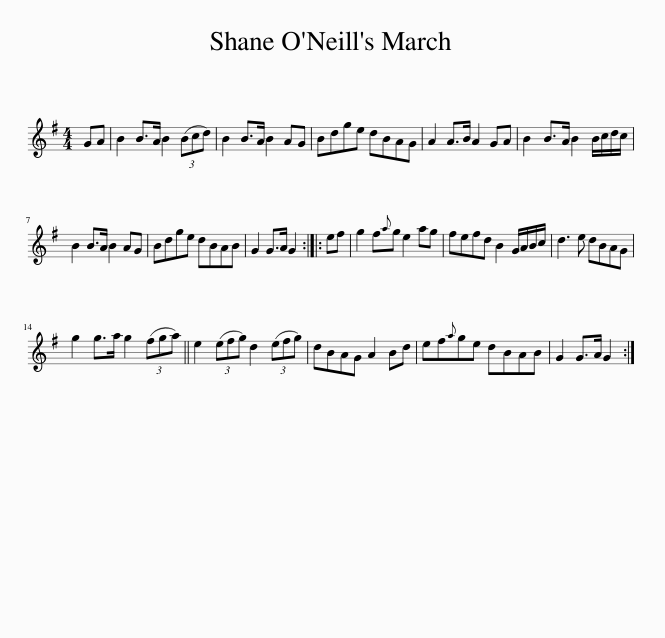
X:1
L:1/8
M:4/4
I:linebreak $
K:G
V:1 treble
V:1
 GA | B2 B>A B2 (3(Bcd) | B2 B>A B2 AG | Bdge dBAG | A2 A>B A2 GA | %5
 B2 B>A B2 B/c/d/c/ |$ B2 B>A B2 AG | Bdge dBAB | G2 G>A G2 :: ef | %10
 g2 f{a}g e2 ag | fefd B2 G/A/B/c/ | d3 e dBAG |$ g2 g>a g2 (3(fga) || e2 (3(efg) d2 (3(efg) | %15
 dBAG A2 Bd | ef{a}ge dBAB | G2 G>A G2 :| %18
